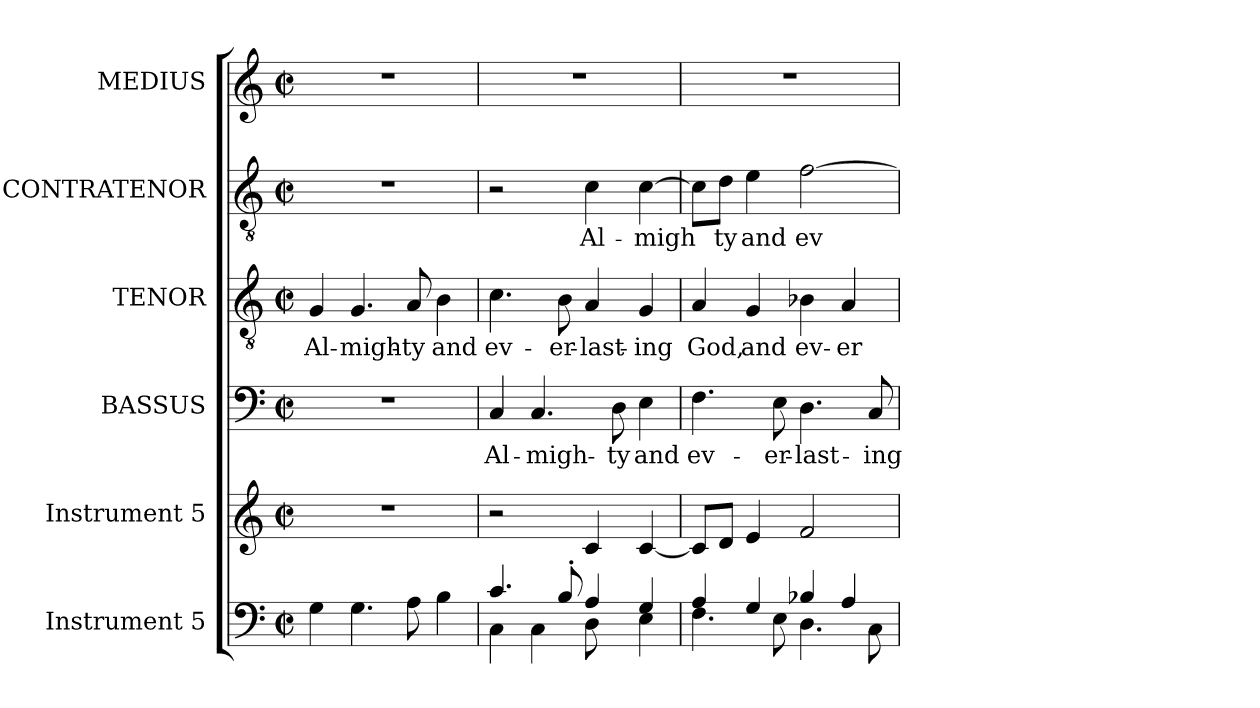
**kern	**kern	**kern	**text	**kern	**text	**kern	**text	**kern
*part6	*part5	*part4	*part4	*part3	*part3	*part2	*part2	*part1
*staff6	*staff5	*staff4	*staff4	*staff3	*staff3	*staff2	*staff2	*staff1
*I"Instrument 5	*I"Instrument 5	*I"BASSUS	*	*I"TENOR	*	*I"CONTRATENOR	*	*I"MEDIUS
!!LO:PB:g=z
*stria5	*stria5	*stria5	*	*stria5	*	*stria5	*	*stria5
*clefF4	*clefG2	*clefF4	*	*clefGv2	*	*clefGv2	*	*clefG2
*k[]	*k[]	*k[]	*	*k[]	*	*k[]	*	*k[]
*C:	*C:	*C:	*	*C:	*	*C:	*	*C:
*M2/2	*M2/2	*M2/2	*	*M2/2	*	*M2/2	*	*M2/2
*met(c|)	*met(c|)	*met(c|)	*	*met(c|)	*	*met(c|)	*	*met(c|)
=1	=1	=1	=1	=1	=1	=1	=1	=1
!	!	!	!	!	!LO:LY:b	!	!	!
4G\	1r	1r	.	4G/	Al-	1r	.	1r
!	!	!	!	!	!LO:LY:b	!	!	!
4.G\	.	.	.	4.G/	-migh-	.	.	.
!	!	!	!	!	!LO:LY:b	!	!	!
8A\	.	.	.	8A/	-ty	.	.	.
!	!	!	!	!	!LO:LY:b	!	!	!
4B\	.	.	.	4B\	and	.	.	.
=2	=2	=2	=2	=2	=2	=2	=2	=2
*^	*	*	*	*	*	*	*	*
!	!	!	!	!LO:LY:b	!	!LO:LY:b	!	!	!
4.c/	4C\	2r	4C/	Al-	4.c\	ev-	2r	.	1r
!	!	!	!	!LO:LY:b	!	!	!	!	!
.	4C\	.	4.C/	-migh-	.	.	.	.	.
!	!	!	!	!	!	!LO:LY:b	!	!	!
8B'</	.	.	.	.	8B\	-er-	.	.	.
!	!	!	!	!	!	!LO:LY:b	!	!LO:LY:b:cj	!
4A/	8D\	4c/	.	.	4A/	-last-	4c\	Al-	.
!	!	!	!	!LO:LY:b	!	!	!	!	!
.	8ryy	.	8D\	-ty	.	.	.	.	.
!	!	!	!	!LO:LY:b	!	!LO:LY:b	!	!LO:LY:b:cj	!
4G/	4E\	[<4c/	4E\	and	4G/	-ing	[>4c\	-migh-	.
=3	=3	=3	=3	=3	=3	=3	=3	=3	=3
!	!	!	!	!LO:LY:b	!	!LO:LY:b	!	!LO:LY:b:cj	!
4A/	4.F\	8c/L]	4.F\	ev-	4A/	God,	8c\L]	--	1r
!	!	!	!	!	!	!	!	!LO:LY:b:cj	!
.	.	8d/J	.	.	.	.	8d\J	-ty	.
!	!	!	!	!	!	!LO:LY:b	!	!LO:LY:b:cj	!
4G/	.	4e/	.	.	4G/	and	4e\	and	.
!	!	!	!	!LO:LY:b	!	!	!	!	!
.	8E\	.	8E\	-er-	.	.	.	.	.
!	!	!	!	!LO:LY:b	!	!LO:LY:b	!	!LO:LY:b:cj	!
4B-X/	4.D\	2f/	4.D\	-last-	4B-X\	ev-	[>2f\	ev-	.
!	!	!	!	!	!	!LO:LY:b	!	!	!
4A/	.	.	.	.	4A/	-er-	.	.	.
!	!	!	!	!LO:LY:b	!	!	!	!	!
.	8C\	.	8C/	-ing	.	.	.	.	.
*v	*v	*	*	*	*	*	*	*	*
=	=	=	=	=	=	=	=	=
*-	*-	*-	*-	*-	*-	*-	*-	*-
